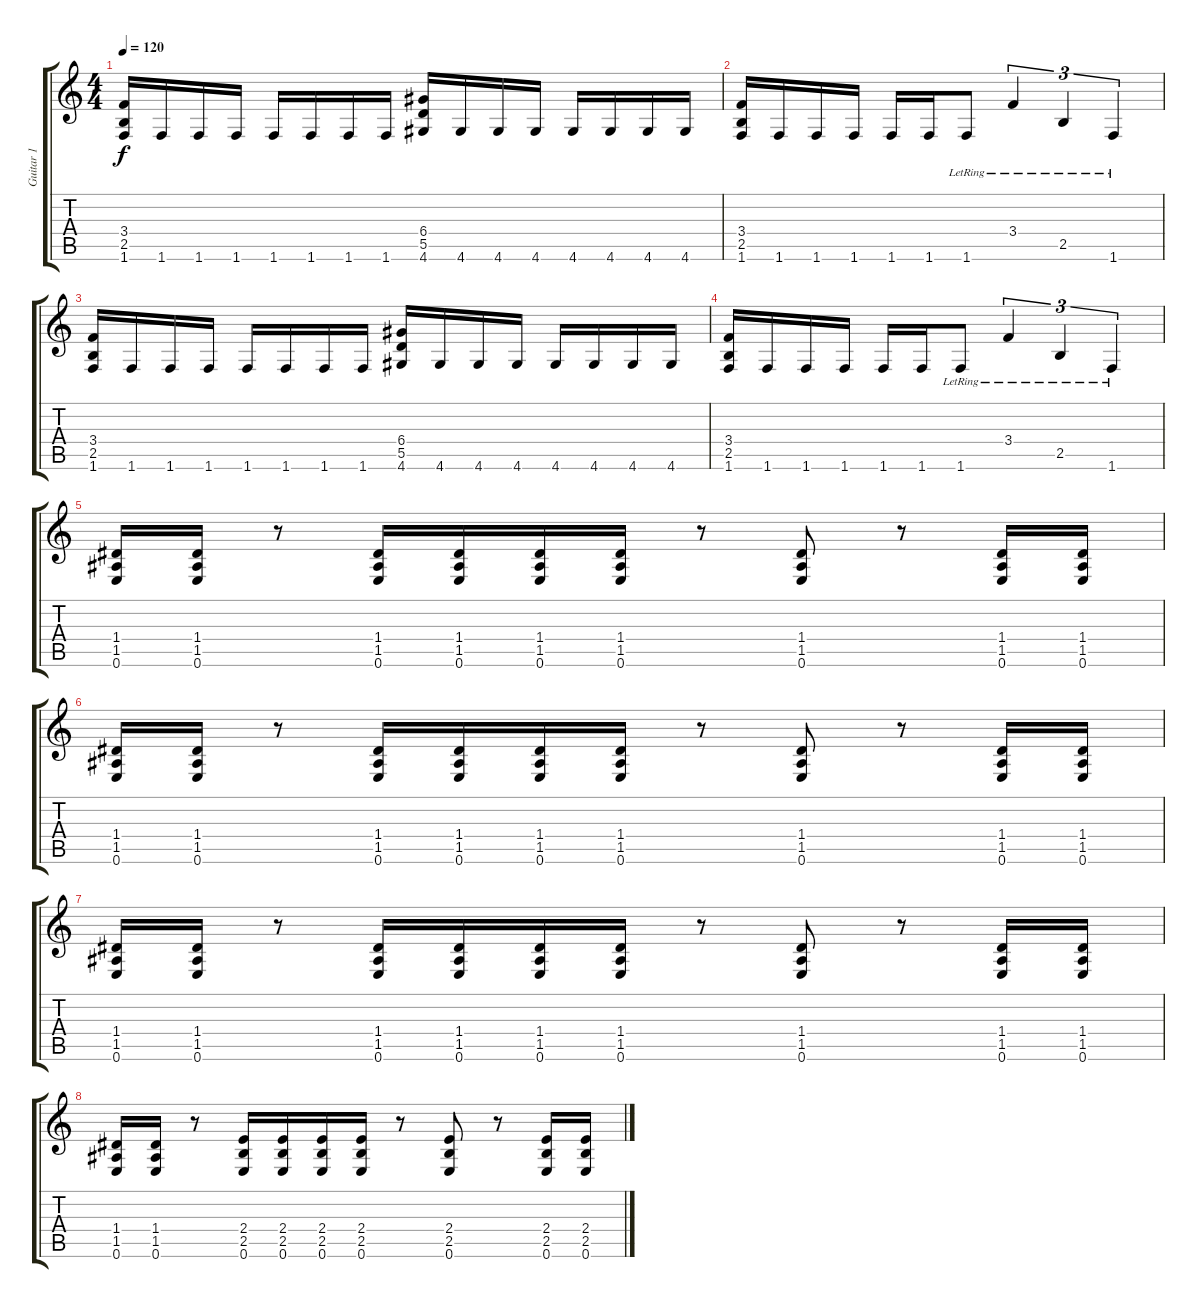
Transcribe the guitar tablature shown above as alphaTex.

\track ("Guitar 1" "Guitar 1") {instrument distortionguitar}
\staff {score tabs}
\tuning (E4 B3 G3 D3 A2 E2) {hide}
\ts (4 4)
\tempo 120
\clef g2
\ks c
(3.4 2.5 1.6).16{dy f instrument distortionguitar} 1.6.16 1.6.16 1.6.16 1.6.16 1.6.16 1.6.16 1.6.16 (6.4 5.5 4.6).16 4.6.16 4.6.16 4.6.16 4.6.16 4.6.16 4.6.16 4.6.16 |
(3.4 2.5 1.6).16 1.6.16 1.6.16 1.6.16 1.6.16 1.6.16 1.6{lr}.8 3.4{lr}.4{tu (3 2)} 2.5{lr}.4{tu (3 2)} 1.6{lr}.4{tu (3 2)} |
(3.4 2.5 1.6).16 1.6.16 1.6.16 1.6.16 1.6.16 1.6.16 1.6.16 1.6.16 (6.4 5.5 4.6).16 4.6.16 4.6.16 4.6.16 4.6.16 4.6.16 4.6.16 4.6.16 |
(3.4 2.5 1.6).16 1.6.16 1.6.16 1.6.16 1.6.16 1.6.16 1.6{lr}.8 3.4{lr}.4{tu (3 2)} 2.5{lr}.4{tu (3 2)} 1.6{lr}.4{tu (3 2)} |
(1.4 1.5 0.6).16 (1.4 1.5 0.6).16 r.8 (1.4 1.5 0.6).16 (1.4 1.5 0.6).16 (1.4 1.5 0.6).16 (1.4 1.5 0.6).16 r.8 (1.4 1.5 0.6).8 r.8 (1.4 1.5 0.6).16 (1.4 1.5 0.6).16 |
(1.4 1.5 0.6).16 (1.4 1.5 0.6).16 r.8 (1.4 1.5 0.6).16 (1.4 1.5 0.6).16 (1.4 1.5 0.6).16 (1.4 1.5 0.6).16 r.8 (1.4 1.5 0.6).8 r.8 (1.4 1.5 0.6).16 (1.4 1.5 0.6).16 |
(1.4 1.5 0.6).16 (1.4 1.5 0.6).16 r.8 (1.4 1.5 0.6).16 (1.4 1.5 0.6).16 (1.4 1.5 0.6).16 (1.4 1.5 0.6).16 r.8 (1.4 1.5 0.6).8 r.8 (1.4 1.5 0.6).16 (1.4 1.5 0.6).16 |
(1.4 1.5 0.6).16 (1.4 1.5 0.6).16 r.8 (2.4 2.5 0.6).16 (2.4 2.5 0.6).16 (2.4 2.5 0.6).16 (2.4 2.5 0.6).16 r.8 (2.4 2.5 0.6).8 r.8 (2.4 2.5 0.6).16 (2.4 2.5 0.6).16
